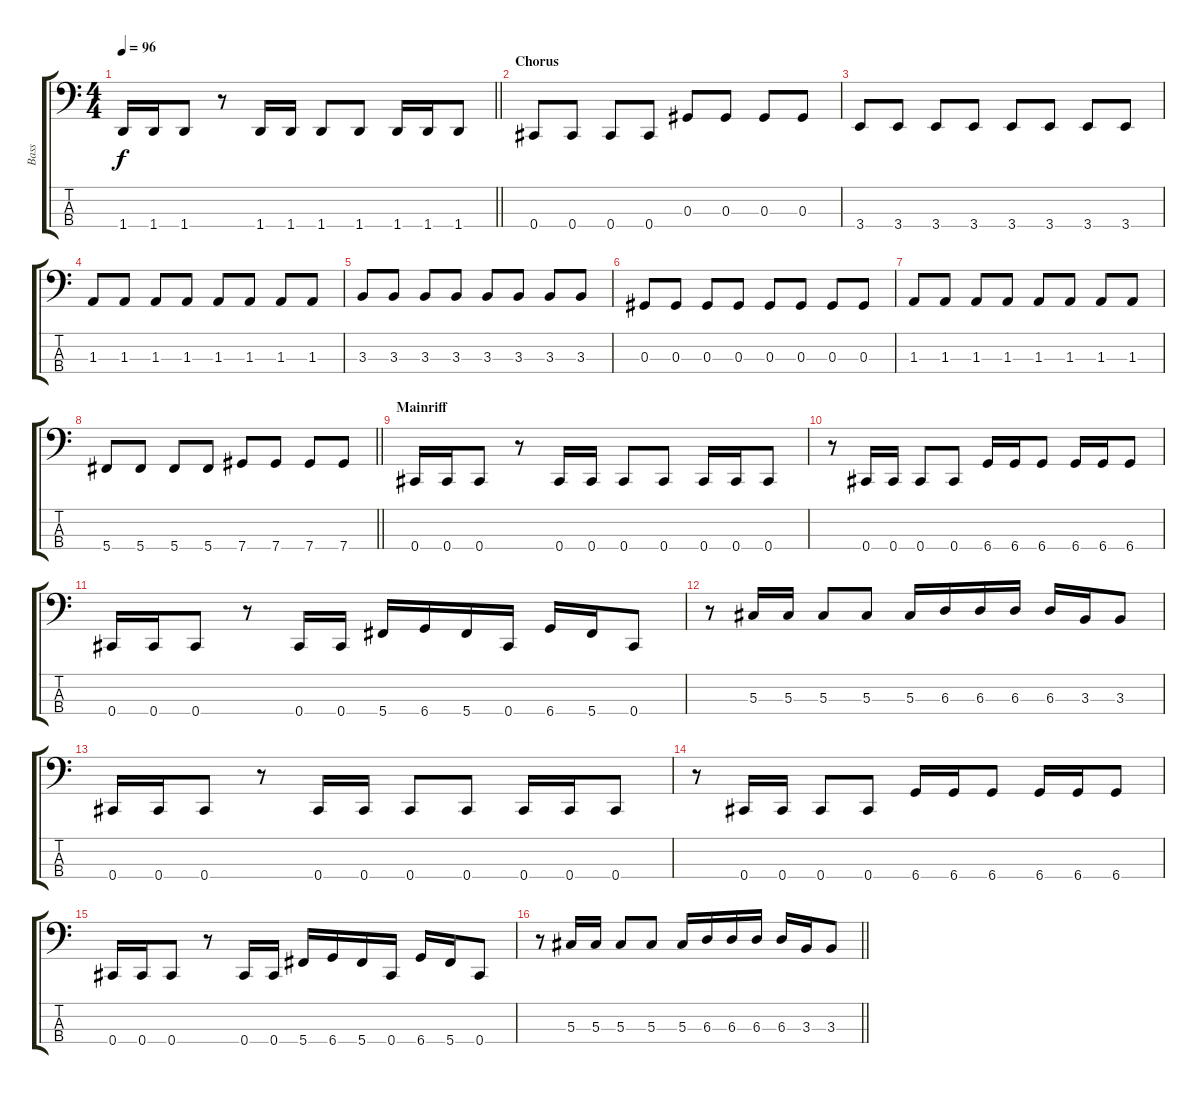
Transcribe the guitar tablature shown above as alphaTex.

\track ("Bass" "Bass") {instrument electricbassfinger}
\staff {score tabs}
\tuning (Gb2 Db2 Ab1 Db1) {hide}
\ts (4 4)
\tempo 96
\clef f4
\barLineRight lightlight
\ks c
1.4.16{dy f} 1.4.16 1.4.8 r.8 1.4.16 1.4.16 1.4.8 1.4.8 1.4.16 1.4.16 1.4.8 |
\section ("" "Chorus")
0.4.8 0.4.8 0.4.8 0.4.8 0.3.8 0.3.8 0.3.8 0.3.8 |
3.4.8 3.4.8 3.4.8 3.4.8 3.4.8 3.4.8 3.4.8 3.4.8 |
1.3.8 1.3.8 1.3.8 1.3.8 1.3.8 1.3.8 1.3.8 1.3.8 |
3.3.8 3.3.8 3.3.8 3.3.8 3.3.8 3.3.8 3.3.8 3.3.8 |
0.3.8 0.3.8 0.3.8 0.3.8 0.3.8 0.3.8 0.3.8 0.3.8 |
1.3.8 1.3.8 1.3.8 1.3.8 1.3.8 1.3.8 1.3.8 1.3.8 |
\barLineRight lightlight
5.4.8 5.4.8 5.4.8 5.4.8 7.4.8 7.4.8 7.4.8 7.4.8 |
\section ("" "Mainriff")
0.4.16 0.4.16 0.4.8 r.8 0.4.16 0.4.16 0.4.8 0.4.8 0.4.16 0.4.16 0.4.8 |
r.8 0.4.16 0.4.16 0.4.8 0.4.8 6.4.16 6.4.16 6.4.8 6.4.16 6.4.16 6.4.8 |
0.4.16 0.4.16 0.4.8 r.8 0.4.16 0.4.16 5.4.16 6.4.16 5.4.16 0.4.16 6.4.16 5.4.16 0.4.8 |
r.8 5.3.16 5.3.16 5.3.8 5.3.8 5.3.16 6.3.16 6.3.16 6.3.16 6.3.16 3.3.16 3.3.8 |
0.4.16 0.4.16 0.4.8 r.8 0.4.16 0.4.16 0.4.8 0.4.8 0.4.16 0.4.16 0.4.8 |
r.8 0.4.16 0.4.16 0.4.8 0.4.8 6.4.16 6.4.16 6.4.8 6.4.16 6.4.16 6.4.8 |
0.4.16 0.4.16 0.4.8 r.8 0.4.16 0.4.16 5.4.16 6.4.16 5.4.16 0.4.16 6.4.16 5.4.16 0.4.8 |
\barLineRight lightlight
r.8 5.3.16 5.3.16 5.3.8 5.3.8 5.3.16 6.3.16 6.3.16 6.3.16 6.3.16 3.3.16 3.3.8
